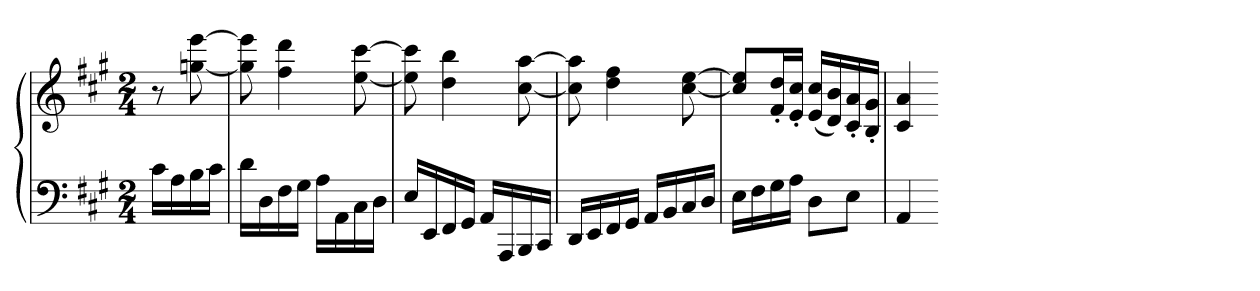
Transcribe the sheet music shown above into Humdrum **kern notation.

**kern	**kern
*part1	*part1
*staff2	*staff1
*clefF4	*clefG2
*k[f#c#g#]	*k[f#c#g#]
*A:	*A:
*M2/4	*M2/4
=	=
16c#LL	8r
16A	.
16B	[8ggn [8eee
16c#JJ	.
=	=
16dLL	8gg] 8eee]
16D	.
16F#	4ff# 4ddd
16G#JJ	.
16ALL	.
16AA	.
16C#	[8ee [8ccc#
16DJJ	.
=	=
16ELL	8ee] 8ccc#]
16EE	.
16FF#	4dd 4bb
16GG#JJ	.
16AALL	.
16AAA	.
16BBB	[8cc# [8aa
16CC#JJ	.
=	=
16DDLL	8cc#] 8aa]
16EE	.
16FF#	4dd 4ff#
16GG#JJ	.
16AALL	.
16BB	.
16C#	[8cc# [8ee
16DJJ	.
=	=
16ELL	8cc#] 8ee]L
16F#	.
16G#	16f#' 16dd'L
16AJJ	16e' 16cc#'JJ
8DL	(16e 16cc#LL
.	16d 16b)
8EJ	16c#' 16a'
.	16B' 16g#'JJ
=	=
4AA	4c# 4a
=-	=-
*-	*-
